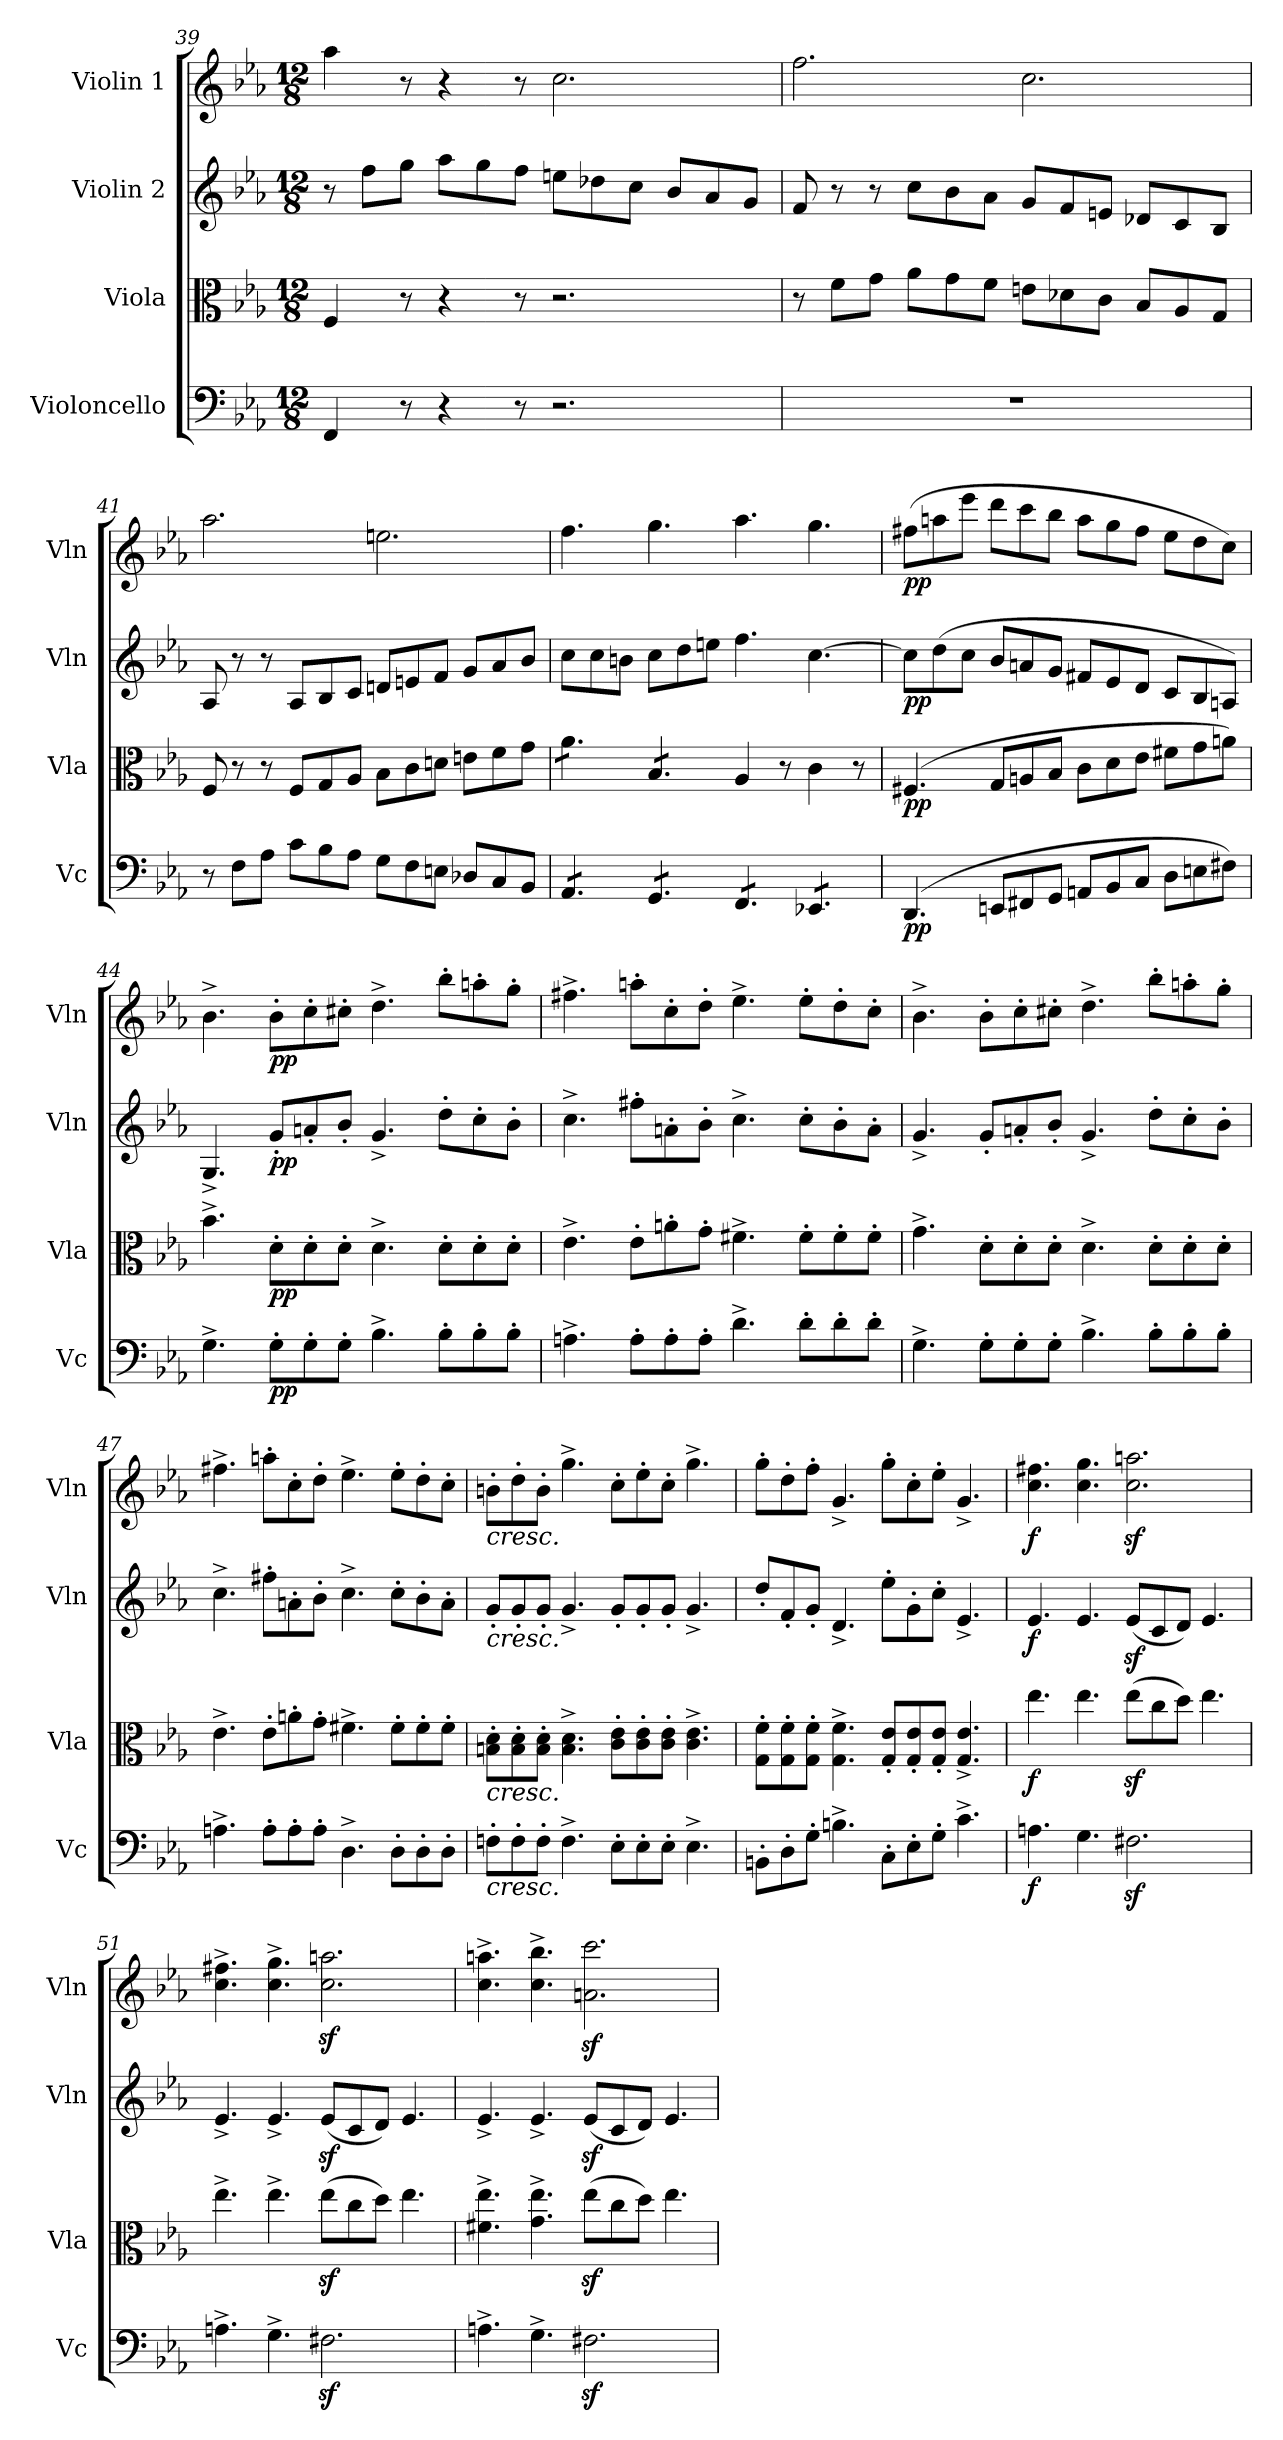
**kern	**dynam	**kern	**dynam	**kern	**dynam	**kern	**dynam
*part4	*part4	*part3	*part3	*part2	*part2	*part1	*part1
*staff4	*staff4	*staff3	*staff3	*staff2	*staff2	*staff1	*staff1
*I"Violoncello	*	*I"Viola	*	*I"Violin 2	*	*I"Violin 1	*
*I'Vc	*	*I'Vla	*	*I'Vln	*	*I'Vln	*
!!LO:LB:g=z
*clefF4	*	*clefC3	*	*clefG2	*	*clefG2	*
*k[b-e-a-]	*	*k[b-e-a-]	*	*k[b-e-a-]	*	*k[b-e-a-]	*
*M12/8	*	*M12/8	*	*M12/8	*	*M12/8	*
=39	=39	=39	=39	=39	=39	=39	=39
4FF/	.	4F/	.	8r	.	4aa-\	.
.	.	.	.	8ff\L	.	.	.
8r	.	8r	.	8gg\J	.	8r	.
4r	.	4r	.	8aa-\L	.	4r	.
.	.	.	.	8gg\	.	.	.
8r	.	8r	.	8ff\J	.	8r	.
2.r	.	2.r	.	8een\L	.	2.cc\	.
.	.	.	.	8dd-X\	.	.	.
.	.	.	.	8cc\J	.	.	.
.	.	.	.	8b-/L	.	.	.
.	.	.	.	8a-/	.	.	.
.	.	.	.	8g/J	.	.	.
=40	=40	=40	=40	=40	=40	=40	=40
1.r	.	8r	.	8f/	.	2.ff\	.
.	.	8f\L	.	8r	.	.	.
.	.	8g\J	.	8r	.	.	.
.	.	8a-\L	.	8cc\L	.	.	.
.	.	8g\	.	8b-\	.	.	.
.	.	8f\J	.	8a-\J	.	.	.
.	.	8en\L	.	8g/L	.	2.cc\	.
.	.	8d-X\	.	8f/	.	.	.
.	.	8c\J	.	8en/J	.	.	.
.	.	8B-/L	.	8d-X/L	.	.	.
.	.	8A-/	.	8c/	.	.	.
.	.	8G/J	.	8B-/J	.	.	.
=41	=41	=41	=41	=41	=41	=41	=41
8r	.	8F/	.	8A-/	.	2.aa-\	.
8F\L	.	8r	.	8r	.	.	.
8A-\J	.	8r	.	8r	.	.	.
8c\L	.	8F/L	.	8A-/L	.	.	.
8B-\	.	8G/	.	8B-/	.	.	.
8A-\J	.	8A-/J	.	8c/J	.	.	.
8G\L	.	8B-\L	.	8dn/L	.	2.een\	.
8F\	.	8c\	.	8en/	.	.	.
8En\J	.	8dn\J	.	8f/J	.	.	.
8D-X/L	.	8en\L	.	8g/L	.	.	.
8C/	.	8f\	.	8a-/	.	.	.
8BB-/J	.	8g\J	.	8b-/J	.	.	.
=42	=42	=42	=42	=42	=42	=42	=42
*tremolo	*	*	*	*	*	*	*
*	*	*tremolo	*	*	*	*	*
8AA-/L	.	8a-\L	.	8cc\L	.	4.ff\	.
8AA-/	.	8a-\	.	8cc\	.	.	.
8AA-/J	.	8a-\J	.	8bn\J	.	.	.
8GG/L	.	8B-/L	.	8cc\L	.	4.gg\	.
8GG/	.	8B-/	.	8dd\	.	.	.
8GG/J	.	8B-/J	.	8een\J	.	.	.
*	*	*Xtremolo	*	*	*	*	*
8FF/L	.	4A-/	.	4.ff\	.	4.aa-\	.
8FF/	.	.	.	.	.	.	.
8FF/J	.	8r	.	.	.	.	.
8EE-X/L	.	4c\	.	[4.cc\	.	4.gg\	.
8EE-X/	.	.	.	.	.	.	.
8EE-X/J	.	8r	.	.	.	.	.
*Xtremolo	*	*	*	*	*	*	*
!!LO:LB:g=z
=43	=43	=43	=43	=43	=43	=43	=43
!	!LO:DY:b	!	!LO:DY:b	!	!LO:DY:b	!	!LO:DY:b
(4.DD/	pp	(4.F#X/	pp	8cc\L]	pp	(8ff#X\L	pp
.	.	.	.	(8dd\	.	8aan\	.
.	.	.	.	8cc\J	.	8eee-\J	.
8EEn/L	.	8G/L	.	8b-/L	.	8ddd\L	.
8FF#X/	.	8An/	.	8an/	.	8ccc\	.
8GG/J	.	8B-/J	.	8g/J	.	8bb-\J	.
8AAn/L	.	8c\L	.	8f#X/L	.	8aa\L	.
8BB-/	.	8d\	.	8e-/	.	8gg\	.
8C/J	.	8e-\J	.	8d/J	.	8ff#\J	.
8D\L	.	8f#X\L	.	8c/L	.	8ee-\L	.
8En\	.	8g\	.	8B-/	.	8dd\	.
8F#X\J)	.	8an\J)	.	8An/J)	.	8cc\J)	.
!!LO:PB:g=z
=44	=44	=44	=44	=44	=44	=44	=44
4.G^\	.	4.b-^\	.	4.G^/	.	4.b-^\	.
!	!LO:DY:b	!	!LO:DY:b	!	!LO:DY:b	!	!LO:DY:b
8G'\L	pp	8d'\L	pp	8g'/L	pp	8b-'\L	pp
8G'\	.	8d'\	.	8an'/	.	8cc'\	.
8G'\J	.	8d'\J	.	8b-'/J	.	8cc#X'\J	.
4.B-^\	.	4.d^\	.	4.g^/	.	4.dd^\	.
8B-'\L	.	8d'\L	.	8dd'\L	.	8bb-'\L	.
8B-'\	.	8d'\	.	8cc'\	.	8aan'\	.
8B-'\J	.	8d'\J	.	8b-'\J	.	8gg'\J	.
=45	=45	=45	=45	=45	=45	=45	=45
4.An^\	.	4.e-^\	.	4.cc^\	.	4.ff#X^\	.
8A'\L	.	8e-'\L	.	8ff#X'\L	.	8aan'\L	.
8A'\	.	8an'\	.	8an'\	.	8cc'\	.
8A'\J	.	8g'\J	.	8b-'\J	.	8dd'\J	.
4.d^\	.	4.f#X^\	.	4.cc^\	.	4.ee-^\	.
8d'\L	.	8f#'\L	.	8cc'\L	.	8ee-'\L	.
8d'\	.	8f#'\	.	8b-'\	.	8dd'\	.
8d'\J	.	8f#'\J	.	8a'\J	.	8cc'\J	.
=46	=46	=46	=46	=46	=46	=46	=46
4.G^\	.	4.g^\	.	4.g^/	.	4.b-^\	.
8G'\L	.	8d'\L	.	8g'/L	.	8b-'\L	.
8G'\	.	8d'\	.	8an'/	.	8cc'\	.
8G'\J	.	8d'\J	.	8b-'/J	.	8cc#X'\J	.
4.B-^\	.	4.d^\	.	4.g^/	.	4.dd^\	.
8B-'\L	.	8d'\L	.	8dd'\L	.	8bb-'\L	.
8B-'\	.	8d'\	.	8cc'\	.	8aan'\	.
8B-'\J	.	8d'\J	.	8b-'\J	.	8gg'\J	.
=47	=47	=47	=47	=47	=47	=47	=47
4.An^\	.	4.e-^\	.	4.cc^\	.	4.ff#X^\	.
8A'\L	.	8e-'\L	.	8ff#X'\L	.	8aan'\L	.
8A'\	.	8an'\	.	8an'\	.	8cc'\	.
8A'\J	.	8g'\J	.	8b-'\J	.	8dd'\J	.
4.D^\	.	4.f#X^\	.	4.cc^\	.	4.ee-^\	.
8D'\L	.	8f#'\L	.	8cc'\L	.	8ee-'\L	.
8D'\	.	8f#'\	.	8b-'\	.	8dd'\	.
8D'\J	.	8f#'\J	.	8a'\J	.	8cc'\J	.
=48	=48	=48	=48	=48	=48	=48	=48
!	!	!	!	!	!	!LO:TX:b:i:t=cresc.	!
!	!	!	!	!LO:TX:b:i:t=cresc.	!	!	!
!	!	!LO:TX:b:i:t=cresc.	!	!	!	!	!
!LO:TX:b:i:t=cresc.	!	!	!	!	!	!	!
8Fn'\L	.	8Bn\' 8d\'L	.	8g'/L	.	8bn'\L	.
8F'\	.	8B\' 8d\'	.	8g'/	.	8dd'\	.
8F'\J	.	8B\' 8d\'J	.	8g'/J	.	8b'\J	.
4.F^\	.	4.B\^ 4.d\^	.	4.g^/	.	4.gg^\	.
8E-'\L	.	8c\' 8e-\'L	.	8g'/L	.	8cc'\L	.
8E-'\	.	8c\' 8e-\'	.	8g'/	.	8ee-'\	.
8E-'\J	.	8c\' 8e-\'J	.	8g'/J	.	8cc'\J	.
4.E-^\	.	4.c\^ 4.e-\^	.	4.g^/	.	4.gg^\	.
!!LO:LB:g=z
=49	=49	=49	=49	=49	=49	=49	=49
8BBn'\L	.	8G\' 8f\'L	.	8dd'/L	.	8gg'\L	.
8D'\	.	8G\' 8f\'	.	8f'/	.	8dd'\	.
8G'\J	.	8G\' 8f\'J	.	8g'/J	.	8ff'\J	.
4.Bn^\	.	4.G\^ 4.f\^	.	4.d^/	.	4.g^/	.
8C'\L	.	8G/' 8e-/'L	.	8ee-'\L	.	8gg'\L	.
8E-'\	.	8G/' 8e-/'	.	8g'\	.	8cc'\	.
8G'\J	.	8G/' 8e-/'J	.	8cc'\J	.	8ee-'\J	.
4.c^\	.	4.G/^ 4.e-/^	.	4.e-^/	.	4.g^/	.
!!LO:LB:g=z
=50	=50	=50	=50	=50	=50	=50	=50
!	!LO:DY:b	!	!LO:DY:b	!	!LO:DY:b	!	!LO:DY:b
4.An\	f	4.ee-\	f	4.e-/	f	4.cc\ 4.ff#X\	f
4.G\	.	4.ee-\	.	4.e-/	.	4.cc\ 4.gg\	.
2.F#Xz<\	.	(8ee-z<\L	.	(8e-z</L	.	2.cc\z< 2.aan\z<	.
.	.	8cc\	.	8c/	.	.	.
.	.	8dd\J)	.	8d/J)	.	.	.
.	.	4.ee-\	.	4.e-/	.	.	.
=51	=51	=51	=51	=51	=51	=51	=51
4.An^\	.	4.ee-^\	.	4.e-^/	.	4.cc\^ 4.ff#X\^	.
4.G^\	.	4.ee-^\	.	4.e-^/	.	4.cc\^ 4.gg\^	.
2.F#Xz<\	.	(8ee-z<\L	.	(8e-z</L	.	2.cc\z< 2.aan\z<	.
.	.	8cc\	.	8c/	.	.	.
.	.	8dd\J)	.	8d/J)	.	.	.
.	.	4.ee-\	.	4.e-/	.	.	.
=52	=52	=52	=52	=52	=52	=52	=52
4.An^\	.	4.f#X\^ 4.ee-\^	.	4.e-^/	.	4.cc\^ 4.aan\^	.
4.G^\	.	4.g\^ 4.ee-\^	.	4.e-^/	.	4.cc\^ 4.bb-\^	.
2.F#Xz<\	.	(8ee-z<\L	.	(8e-z</L	.	2.an\z< 2.ccc\z<	.
.	.	8cc\	.	8c/	.	.	.
.	.	8dd\J)	.	8d/J)	.	.	.
.	.	4.ee-\	.	4.e-/	.	.	.
=	=	=	=	=	=	=	=
*-	*-	*-	*-	*-	*-	*-	*-
